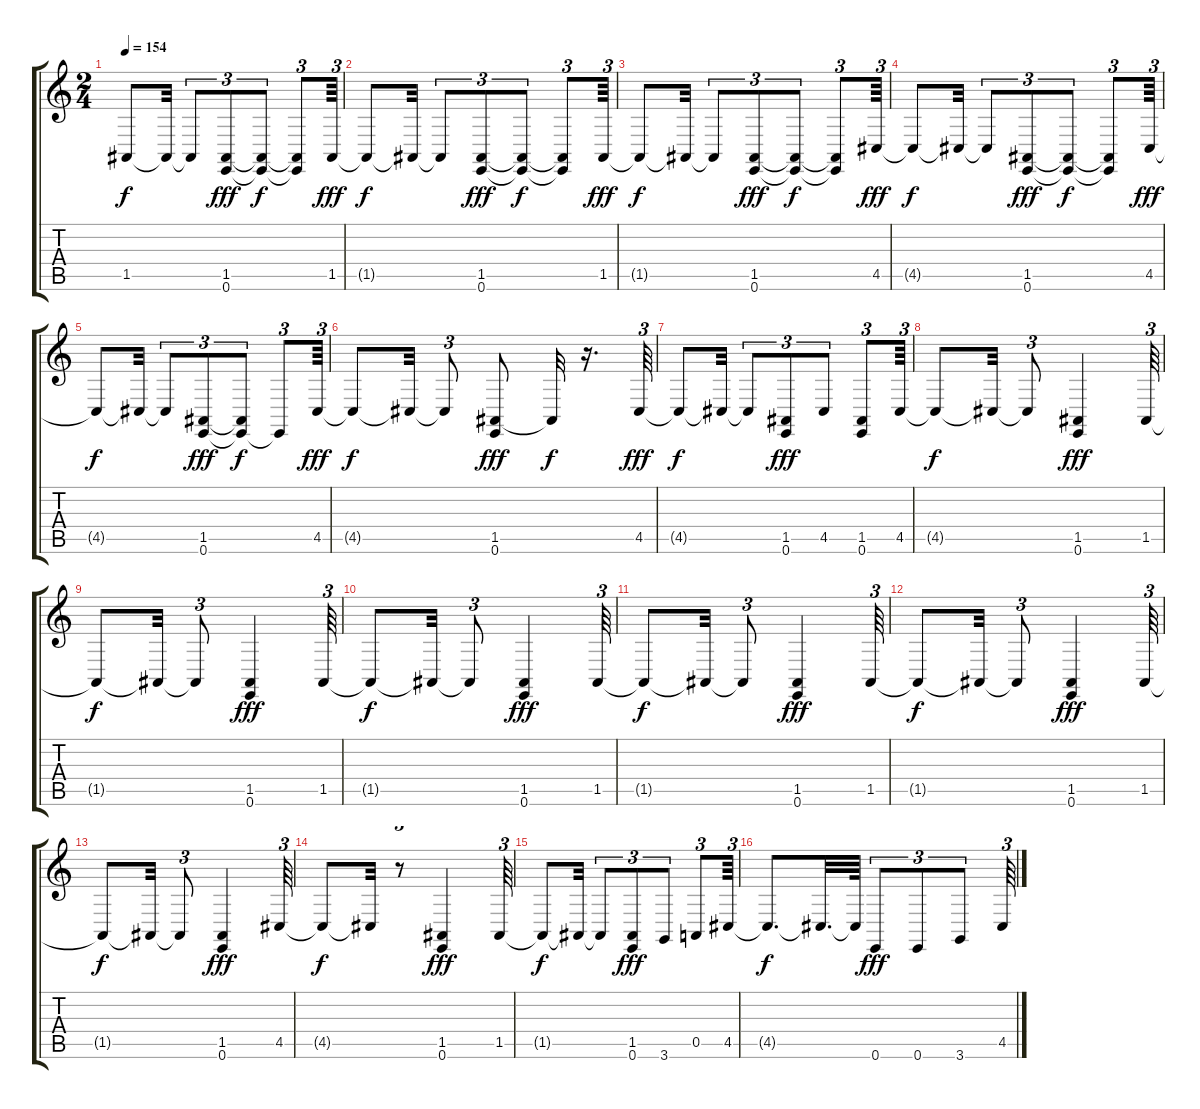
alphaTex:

\track "" {instrument acousticgrandpiano}
\staff {score tabs}
\tuning (E4 B3 G3 D3 A2 E2) {hide}
\ts (2 4)
\tempo 154
\clef g2
\ks c
1.5{t}.8{dy f} 1.5{t}.32 1.5{t}.8{tu (3 2)} (1.5 0.6).8{tu (3 2) dy fff} (1.5{t} 0.6{t}).8{tu (3 2) dy f} (1.5{t} 0.6{t}).8{tu (3 2)} 1.5.64{tu (3 2) dy fff} |
1.5{t}.8{dy f} 1.5{t}.32 1.5{t}.8{tu (3 2)} (1.5 0.6).8{tu (3 2) dy fff} (1.5{t} 0.6{t}).8{tu (3 2) dy f} (1.5{t} 0.6{t}).8{tu (3 2)} 1.5.64{tu (3 2) dy fff} |
1.5{t}.8{dy f} 1.5{t}.32 1.5{t}.8{tu (3 2)} (1.5 0.6).8{tu (3 2) dy fff} (1.5{t} 0.6{t}).8{tu (3 2) dy f} (1.5{t} 0.6{t}).8{tu (3 2)} 4.5.64{tu (3 2) dy fff} |
4.5{t}.8{dy f} 4.5{t}.32 4.5{t}.8{tu (3 2)} (1.5 0.6).8{tu (3 2) dy fff} (1.5{t} 0.6{t}).8{tu (3 2) dy f} (1.5{t} 0.6{t}).8{tu (3 2)} 4.5.64{tu (3 2) dy fff} |
4.5{t}.8{dy f} 4.5{t}.32 4.5{t}.8{tu (3 2)} (1.5 0.6).8{tu (3 2) dy fff} (1.5{t} 0.6{t}).8{tu (3 2) dy f} 0.6{t}.8{tu (3 2)} 4.5.64{tu (3 2) dy fff} |
4.5{t}.8{dy f} 4.5{t}.32 4.5{t}.8{tu (3 2)} (1.5 0.6).8{dy fff} 1.5{t}.32{dy f} r.16{d} 4.5.64{tu (3 2) dy fff} |
4.5{t}.8{dy f} 4.5{t}.32 4.5{t}.8{tu (3 2)} (1.5 0.6).8{tu (3 2) dy fff} 4.5.8{tu (3 2)} (1.5 0.6).8{tu (3 2)} 4.5.64{tu (3 2)} |
4.5{t}.8{dy f} 4.5{t}.32 4.5{t}.8{tu (3 2)} (1.5 0.6).4{dy fff} 1.5.64{tu (3 2)} |
1.5{t}.8{dy f} 1.5{t}.32 1.5{t}.8{tu (3 2)} (1.5 0.6).4{dy fff} 1.5.64{tu (3 2)} |
1.5{t}.8{dy f} 1.5{t}.32 1.5{t}.8{tu (3 2)} (1.5 0.6).4{dy fff} 1.5.64{tu (3 2)} |
1.5{t}.8{dy f} 1.5{t}.32 1.5{t}.8{tu (3 2)} (1.5 0.6).4{dy fff} 1.5.64{tu (3 2)} |
1.5{t}.8{dy f} 1.5{t}.32 1.5{t}.8{tu (3 2)} (1.5 0.6).4{dy fff} 1.5.64{tu (3 2)} |
1.5{t}.8{dy f} 1.5{t}.32 1.5{t}.8{tu (3 2)} (1.5 0.6).4{dy fff} 4.5.64{tu (3 2)} |
4.5{t}.8{dy f} 4.5{t}.32 r.8{tu (3 2)} (1.5 0.6).4{dy fff} 1.5.64{tu (3 2)} |
1.5{t}.8{dy f} 1.5{t}.32 1.5{t}.8{tu (3 2)} (1.5 0.6).8{tu (3 2) dy fff} 3.6.8{tu (3 2)} 0.5.8{tu (3 2)} 4.5.64{tu (3 2)} |
4.5{t}.8{d dy f} 4.5{t}.32{d} 4.5{t}.64 0.6.8{tu (3 2) dy fff} 0.6.8{tu (3 2)} 3.6.8{tu (3 2)} 4.5.64{tu (3 2)}
